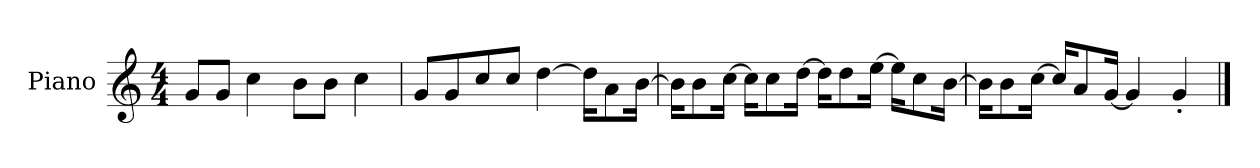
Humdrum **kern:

**kern
*part1
*staff1
*I"Piano
*I'P-no
*clefG2
*k[]
*M4/4
*MM90
=1
8g/L
8g/J
4cc\
8b\L
8b\J
4cc\
=2
8g/L
8g/
8cc/
8cc/J
[4dd\
16dd\KL]
8a\
[16b\Jk
=3
16b\KL]
8b\
[16cc\Jk
16cc\KL]
8cc\
[16dd\Jk
16dd\KL]
8dd\
[16ee\Jk
16ee\KL]
8cc\
[16b\Jk
=4
16b\KL]
8b\
[16cc\Jk
16cc/KL]
8a/
[16g/Jk
4g/]
4g'/
==
*-
